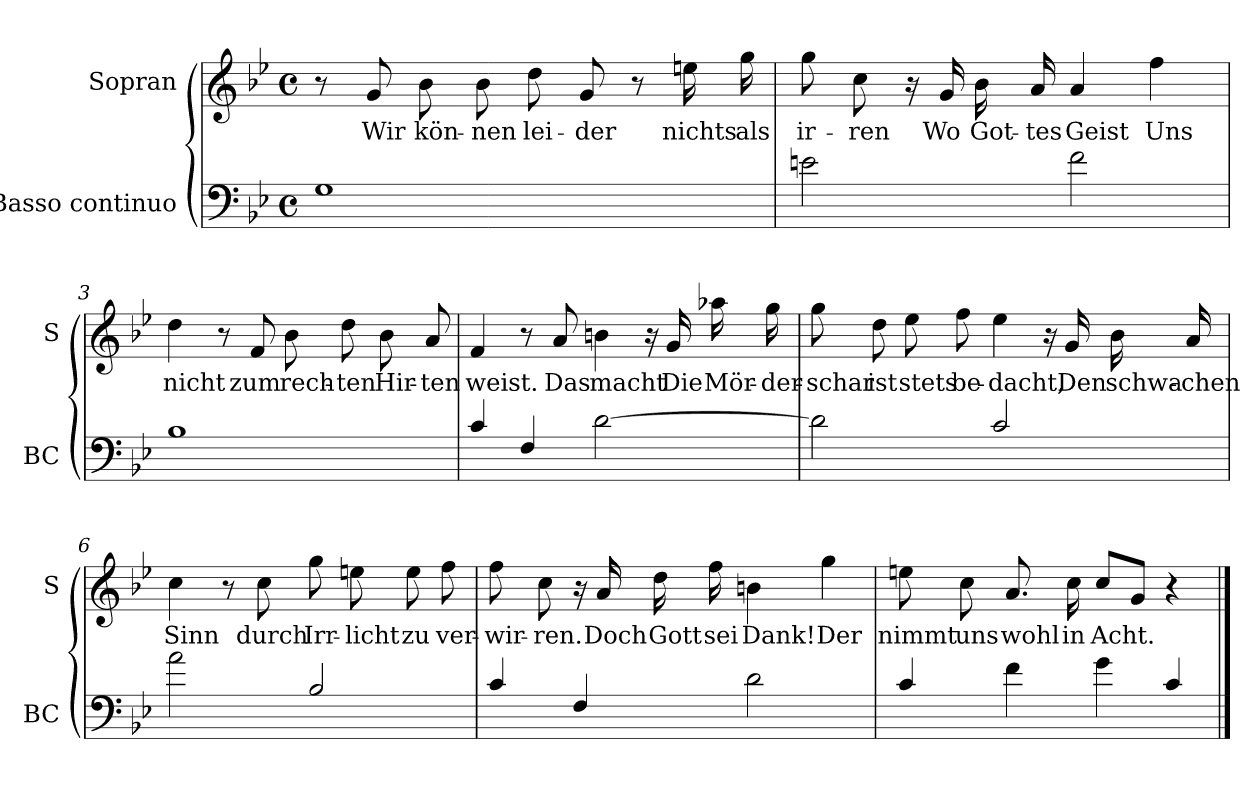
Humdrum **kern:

**kern	**kern	**text
*part2	*part1	*part1
*staff2	*staff1	*staff1
*I"Basso continuo	*I"Sopran	*
*I'BC	*I'S	*
*clefF4	*clefG2	*
*ITrd7c12	*	*
*k[b-e-]	*k[b-e-]	*
*M4/4	*M4/4	*
*met(c)	*met(c)	*
=1	=1	=1
1GG	8r	.
!	!	!LO:LY:b
.	8g/	Wir
!	!	!LO:LY:b
.	8b-\	kön-
!	!	!LO:LY:b
.	8b-\	-nen
!	!	!LO:LY:b
.	8dd\	lei-
!	!	!LO:LY:b
.	8g/	-der
.	8r	.
!	!	!LO:LY:b
.	16een\	nichts
!	!	!LO:LY:b
.	16gg\	als
=2	=2	=2
!	!	!LO:LY:b
2En\	8gg\	ir-
!	!	!LO:LY:b
.	8cc\	-ren
.	16r	.
!	!	!LO:LY:b
.	16g/	Wo
!	!	!LO:LY:b
.	16b-\	Got-
!	!	!LO:LY:b
.	16a/	-tes
!	!	!LO:LY:b
2F\	4a/	Geist
!	!	!LO:LY:b
.	4ff\	Uns
!!LO:LB:g=z
=3	=3	=3
!	!	!LO:LY:b
1BB-	4dd\	nicht
.	8r	.
!	!	!LO:LY:b
.	8f/	zum
!	!	!LO:LY:b
.	8b-\	rech-
!	!	!LO:LY:b
.	8dd\	-ten
!	!	!LO:LY:b
.	8b-\	Hir-
!	!	!LO:LY:b
.	8a/	-ten
=4	=4	=4
!	!	!LO:LY:b
4C/	4f/	weist.
4FF/	8r	.
!	!	!LO:LY:b
.	8a/	Das
!	!	!LO:LY:b
[2D\	4bn\	macht
.	16r	.
!	!	!LO:LY:b
.	16g/	Die
!	!	!LO:LY:b
.	16aa-X\	Mör-
!	!	!LO:LY:b
.	16gg\	-der-
!!LO:LB:g=z
=5	=5	=5
!	!	!LO:LY:b
2D\]	8gg\	-schar
!	!	!LO:LY:b
.	8dd\	ist
!	!	!LO:LY:b
.	8ee-\	stets
!	!	!LO:LY:b
.	8ff\	be-
!	!	!LO:LY:b
2C/	4ee-\	-dacht,
.	16r	.
!	!	!LO:LY:b
.	16g/	Den
!	!	!LO:LY:b
.	16b-\	schwa-
!	!	!LO:LY:b
.	16a/	-chen
=6	=6	=6
!	!	!LO:LY:b
2A\	4cc\	Sinn
.	8r	.
!	!	!LO:LY:b
.	8cc\	durch
!	!	!LO:LY:b
2BB-/	8gg\	Irr-
!	!	!LO:LY:b
.	8een\	-licht
!	!	!LO:LY:b
.	8ee\	zu
!	!	!LO:LY:b
.	8ff\	ver-
!!LO:LB:g=z
=7	=7	=7
!	!	!LO:LY:b
4C/	8ff\	-wir-
!	!	!LO:LY:b
.	8cc\	-ren.
4FF/	16r	.
!	!	!LO:LY:b
.	16a/	Doch
!	!	!LO:LY:b
.	16dd\	Gott
!	!	!LO:LY:b
.	16ff\	sei
!	!	!LO:LY:b
2D\	4bn\	Dank!
!	!	!LO:LY:b
.	4gg\	Der
=8	=8	=8
!	!	!LO:LY:b
4C/	8een\	nimmt
!	!	!LO:LY:b
.	8cc\	uns
!	!	!LO:LY:b
4F\	8.a/	wohl
!	!	!LO:LY:b
.	16cc\	in
!	!	!LO:LY:b
4G\	8cc/L	Acht.
.	8g/J	.
4C/	4r	.
==	==	==
*-	*-	*-
